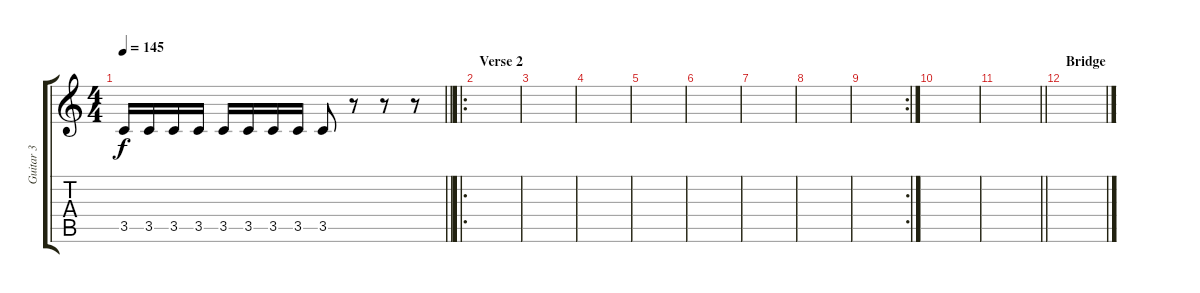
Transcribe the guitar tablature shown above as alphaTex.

\track ("Guitar 3" "Guitar 3") {instrument distortionguitar}
\staff {score tabs}
\tuning (E4 B3 G3 D3 A2 E2) {hide}
\ts (4 4)
\tempo 145
\clef g2
\barLineRight lightlight
\ks c
3.5.16{dy f} 3.5.16 3.5.16 3.5.16 3.5.16 3.5.16 3.5.16 3.5.16 3.5.8 r.8 r.8 r.8 |
\ro
\section ("" "Verse 2")
|
|
|
|
|
|
|
\rc 2
|
|
\barLineRight lightlight
|
\section ("" "Bridge")
